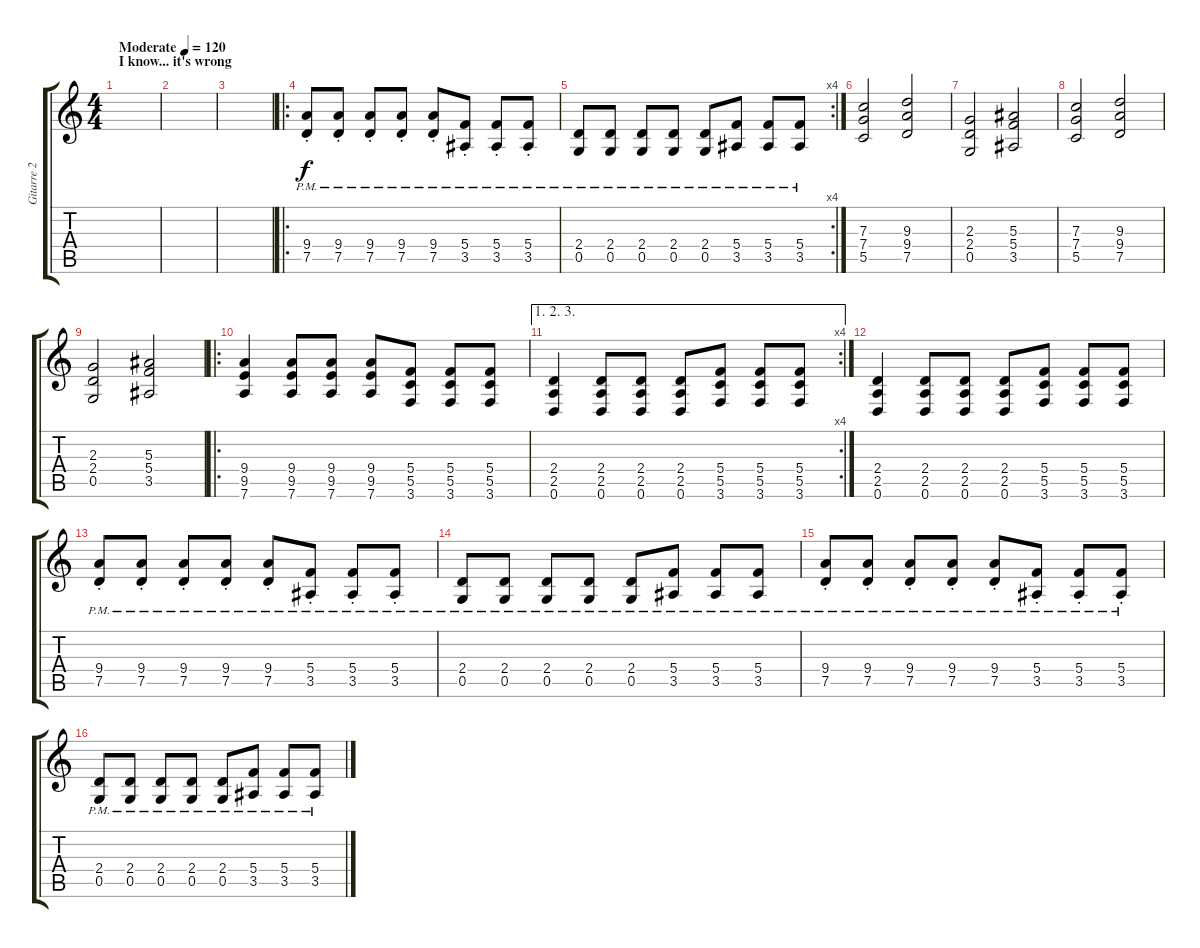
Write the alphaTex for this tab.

\track ("Gitarre 2" "Gitarre 2") {instrument distortionguitar}
\staff {score tabs}
\tuning (D4 A3 F3 C3 G2 D2) {hide}
\ts (4 4)
\section ("" "I know... it's wrong")
\tempo (120 "Moderate")
\tempo 130
\tempo (120 "Moderate")
\clef g2
\ks c
|
|
|
\ro
(9.4{pm st} 7.5{pm st}).8 (9.4{pm st} 7.5{pm st}).8 (9.4{pm st} 7.5{pm st}).8 (9.4{pm st} 7.5{pm st}).8 (9.4{pm st} 7.5{pm st}).8 (5.4{pm st} 3.5{pm st}).8 (5.4{pm st} 3.5{pm st}).8 (5.4{pm st} 3.5{pm st}).8 |
\rc 4
(2.4{pm} 0.5{pm}).8 (2.4{pm} 0.5{pm}).8 (2.4{pm} 0.5{pm}).8 (2.4{pm} 0.5{pm}).8 (2.4{pm} 0.5{pm}).8 (5.4{pm} 3.5{pm}).8 (5.4{pm} 3.5{pm}).8 (5.4{pm} 3.5{pm}).8 |
(7.3 7.4 5.5).2 (9.3 9.4 7.5).2 |
(2.3 2.4 0.5).2 (5.3 5.4 3.5).2 |
(7.3 7.4 5.5).2 (9.3 9.4 7.5).2 |
(2.3 2.4 0.5).2 (5.3 5.4 3.5).2 |
\ro
(9.4 9.5 7.6).4 (9.4 9.5 7.6).8 (9.4 9.5 7.6).8 (9.4 9.5 7.6).8 (5.4 5.5 3.6).8 (5.4 5.5 3.6).8 (5.4 5.5 3.6).8 |
\ae (1 2 3)
\rc 4
(2.4 2.5 0.6).4 (2.4 2.5 0.6).8 (2.4 2.5 0.6).8 (2.4 2.5 0.6).8 (5.4 5.5 3.6).8 (5.4 5.5 3.6).8 (5.4 5.5 3.6).8 |
(2.4 2.5 0.6).4 (2.4 2.5 0.6).8 (2.4 2.5 0.6).8 (2.4 2.5 0.6).8 (5.4 5.5 3.6).8 (5.4 5.5 3.6).8 (5.4 5.5 3.6).8 |
(9.4{pm st} 7.5{pm st}).8 (9.4{pm st} 7.5{pm st}).8 (9.4{pm st} 7.5{pm st}).8 (9.4{pm st} 7.5{pm st}).8 (9.4{pm st} 7.5{pm st}).8 (5.4{pm st} 3.5{pm st}).8 (5.4{pm st} 3.5{pm st}).8 (5.4{pm st} 3.5{pm st}).8 |
(2.4{pm} 0.5{pm}).8 (2.4{pm} 0.5{pm}).8 (2.4{pm} 0.5{pm}).8 (2.4{pm} 0.5{pm}).8 (2.4{pm} 0.5{pm}).8 (5.4{pm} 3.5{pm}).8 (5.4{pm} 3.5{pm}).8 (5.4{pm} 3.5{pm}).8 |
(9.4{pm st} 7.5{pm st}).8 (9.4{pm st} 7.5{pm st}).8 (9.4{pm st} 7.5{pm st}).8 (9.4{pm st} 7.5{pm st}).8 (9.4{pm st} 7.5{pm st}).8 (5.4{pm st} 3.5{pm st}).8 (5.4{pm st} 3.5{pm st}).8 (5.4{pm st} 3.5{pm st}).8 |
(2.4{pm} 0.5{pm}).8 (2.4{pm} 0.5{pm}).8 (2.4{pm} 0.5{pm}).8 (2.4{pm} 0.5{pm}).8 (2.4{pm} 0.5{pm}).8 (5.4{pm} 3.5{pm}).8 (5.4{pm} 3.5{pm}).8 (5.4{pm} 3.5{pm}).8
